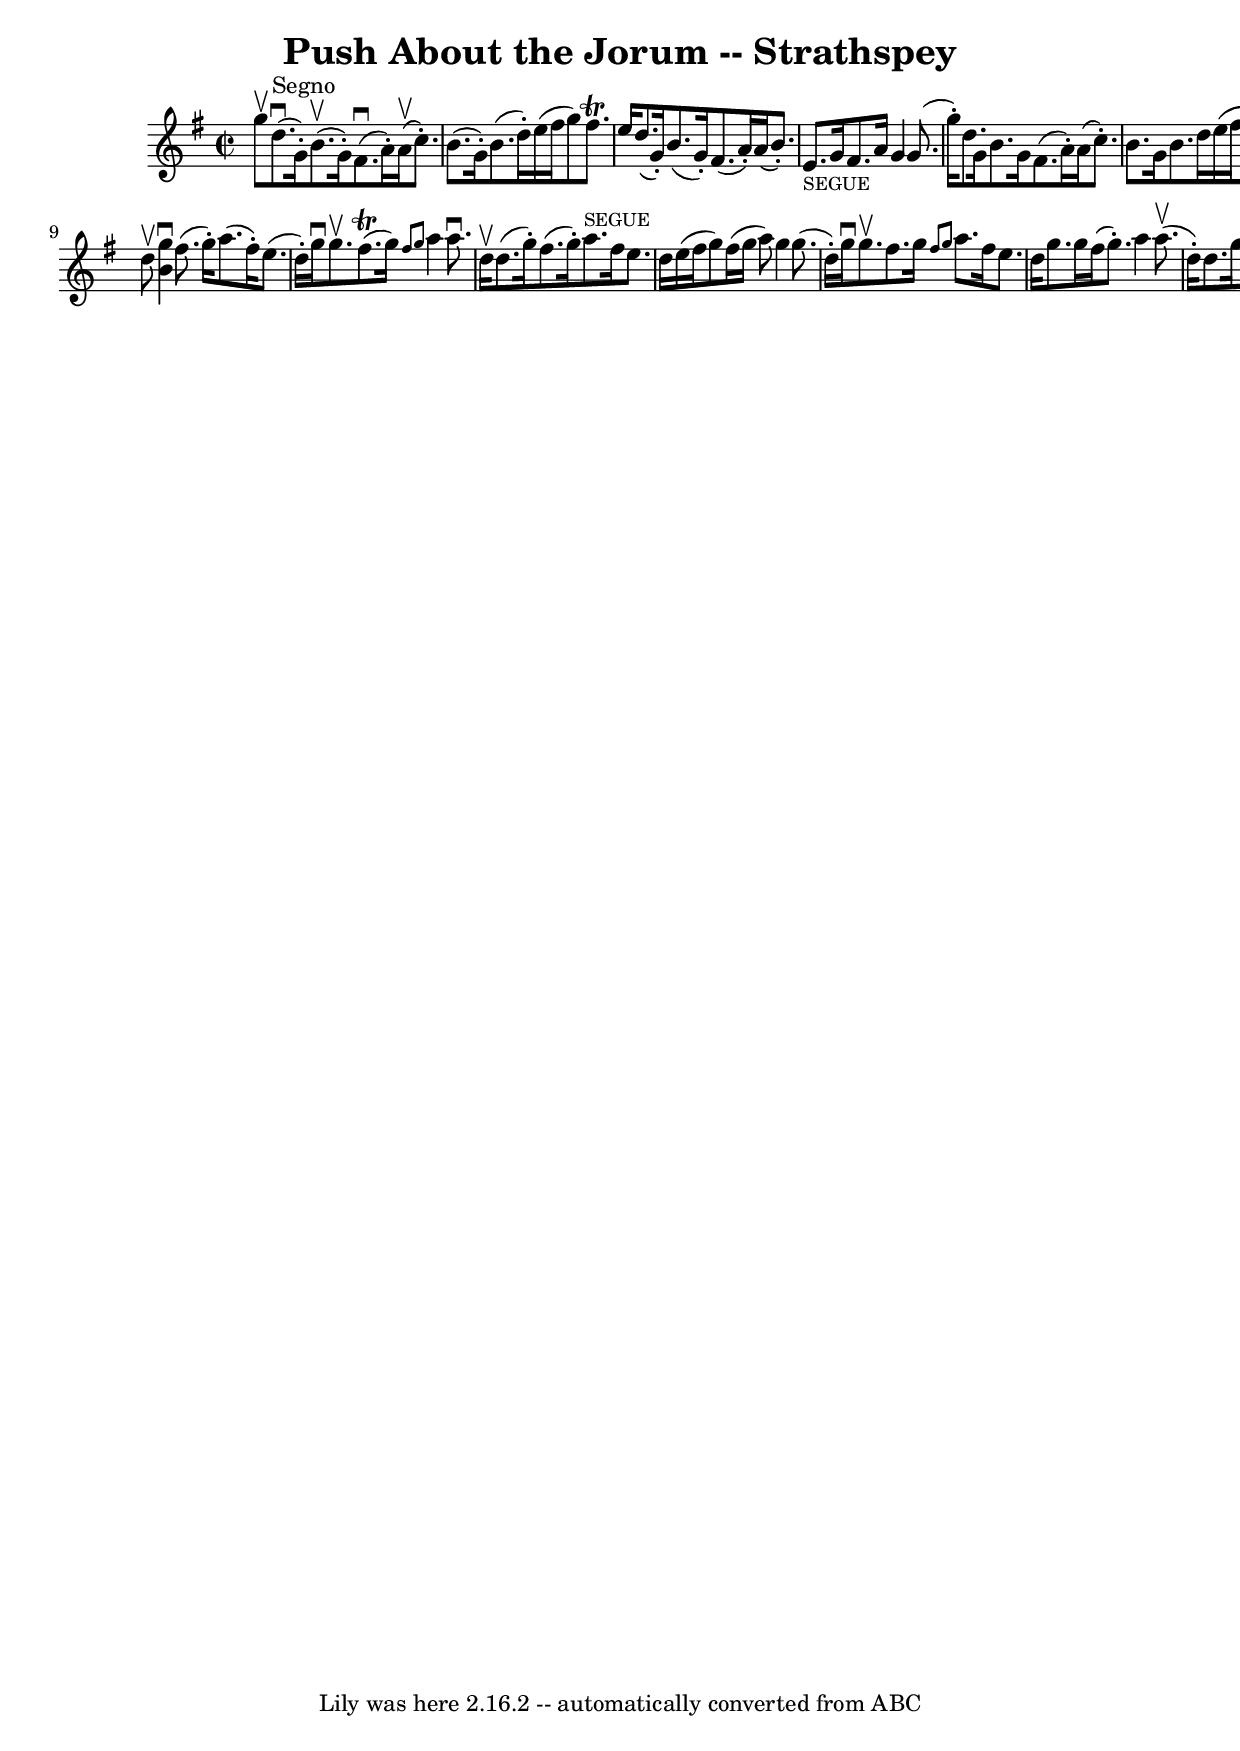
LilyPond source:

\version "2.16.2"
\include "Mammoth.ily"
\header {
  %% book = "Ryan's Mammoth Collection"
  crossRefNumber = "1"
  footnotes = "\\\\161 958"
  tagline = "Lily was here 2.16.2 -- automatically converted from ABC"
  title = "Push About the Jorum -- Strathspey"

}
voicedefault =  {


  \override Staff.TimeSignature #'style = #'C
  \time 2/2 
  \key g \major
  g''8^\upbow   |
  d''8.^"Segno"^\downbow(
  g'16 -.) b'8.^\upbow(g'16 -.) fis'8.^\downbow(a'16 -.)   
  a'16^\upbow(c''8. -.)   |
  b'8. (g'16 -.) b'8. (d''16 
  -.) e''16 (fis''16 g''8) fis''8.^\trill e''16    |
  
  d''8. (g'16 -.) b'8. (g'16 -.) fis'8. (a'16 -.) a'16 (
  b'8. -.)   |
  e'8._\segue g'16 fis'8. a'16 g'4 g'8. 
  (g''16 -.)   |
  d''8. g'16 b'8. g'16 fis'8. (a'16 
  -.) a'16 (c''8. -.)   |
  b'8. g'16 b'8. d''16    
  e''16 (fis''16 g''8) fis''8. (^\trill e''16)   |
  
  d''8. g'16 b'8. g'16 fis'8. (a'16 -.) a'16 (b'8. -.)   
  |
  e'8. g'16 fis'8. a'16 g'4 g'8    \bar "|." d''8 
  ^\upbow |
  << b'4^\downbow g''4   >> fis''8. (g''16 -.)   
  a''8. (fis''16 -.) e''8. (d''16 -.)   |
  g''16^\downbow   
  g''8.^\upbow fis''8. (^\trill g''16) \grace { fis''8 g''8  
					      }   
  a''4 a''8.^\downbow d''16^\upbow   |
  d''8. (g''16 -.)   
  fis''8. (g''16 -.) a''8.^\segue fis''16 e''8. d''16    
  |
  e''16 (fis''16 g''8) fis''16 (g''16 a''8) g''4 
  g''8. (d''16 -.)   |
  g''16^\downbow g''8.^\upbow   
  fis''8. g''16  \grace { fis''8 g''8  
			} a''8. fis''16 e''8.    
  d''16    |
  g''8. g''16 fis''16 (g''8. -.) a''4 a''8. 
  ^\upbow(d''16 -.)   |
  d''8. g''16 fis''8. g''16    
  a''8. fis''16 e''8. d''16    |
  e''8. (g''16 -.)   
  fis''8. (a''16 -.) g''8. (b''16 -.) e''8. (g''16 -.)   

}

\score{
  <<

    \context Staff="default"
    {
      \voicedefault 
      
    }

  >>
  \layout {
    
  }
  \midi {
  }

}
